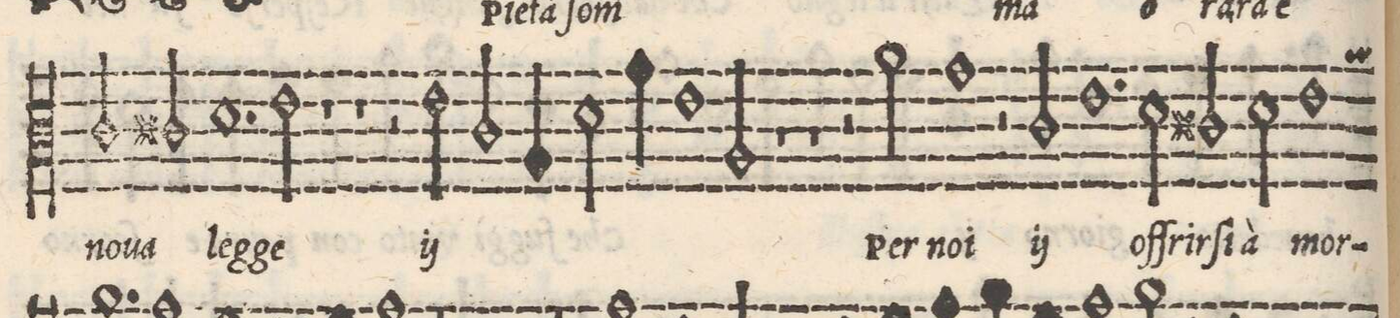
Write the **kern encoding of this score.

**kern	**text
*I"TENORE	*
*clefC3	*
*k[]	*
*met(C)	*
*M2/1	*
2cny/	no-
2c#X/	-ua
1.d	leg-
=8-	=8-
2e\	-ge
1r	.
=9-	=9-
1r	.
2r	.
*	*ij
2e\	ò
=10-	=10-
2cny/	ra-
4A/	-ra_e
2d\	no-
4g\	-ua
1e\	leg-
=11-	=11-
2A/	-ge
*	*Xij
1r	.
=12-	=12-
1r	.
2r	.
2a\	Per
=13-	=13-
1g	noi
2r	.
*	*ij
2c/	Per
=14-	=14-
1.e	noi
*	*Xij
2d\	-of-
=15-	=15-
2c#X/	-frir-
2d\	-ſi_à
1e	mor-
=16-	=16-
*-	*-
